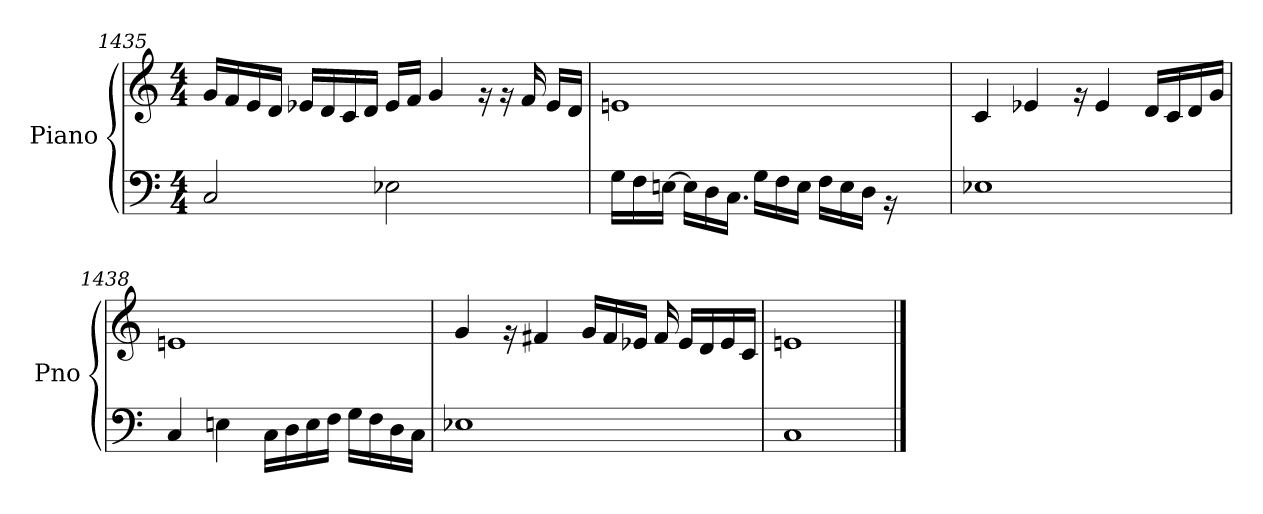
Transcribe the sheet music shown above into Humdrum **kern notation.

**kern	**kern
*part1	*part1
*staff2	*staff1
*I"Piano	*
*I'Pno	*
!!LO:LB:g=z
*clefF4	*clefG2
*k[]	*k[]
*M4/4	*M4/4
=1435	=1435
2C/	16g/LL
.	16f/
.	16e/
.	16d/JJ
.	16e-X/LL
.	16d/
.	16c/
.	16d/JJ
2E-X\	16e-/LL
.	16f/JJ
.	4g/
.	16rg
.	16rg
8.ryy	16f/
.	16e-/LL
.	16d/JJ
=1436	=1436
16G\LL	1en
16F\	.
[16En\JJ	.
16E\LL]	.
16D\	.
16.C\JJ	.
16G\LL	.
16F\	.
16E\JJ	.
16F\LL	.
16E\	.
16D\JJ	.
16rBB	.
8ryy	.
32ryy	.
=1437	=1437
1E-X	4c/
.	4e-X/
.	16rg
.	4e-/
.	16d/LL
.	16c/
.	16d/
16ryy	16g/JJ
!!LO:LB:g=z
=1438	=1438
4C/	1en
4En\	.
16C\LL	.
16D\	.
16E\	.
16F\JJ	.
16G\LL	.
16F\	.
16D\	.
16C\JJ	.
=1439	=1439
1E-X	4g/
.	16rg
.	4f#X/
.	16g/LL
.	16f#/
.	16e-X/JJ
.	16f#/
.	16e-/LL
.	16d/
.	16e-/
16ryy	16c/JJ
=1440	=1440
1C	1en
==	==
*-	*-
